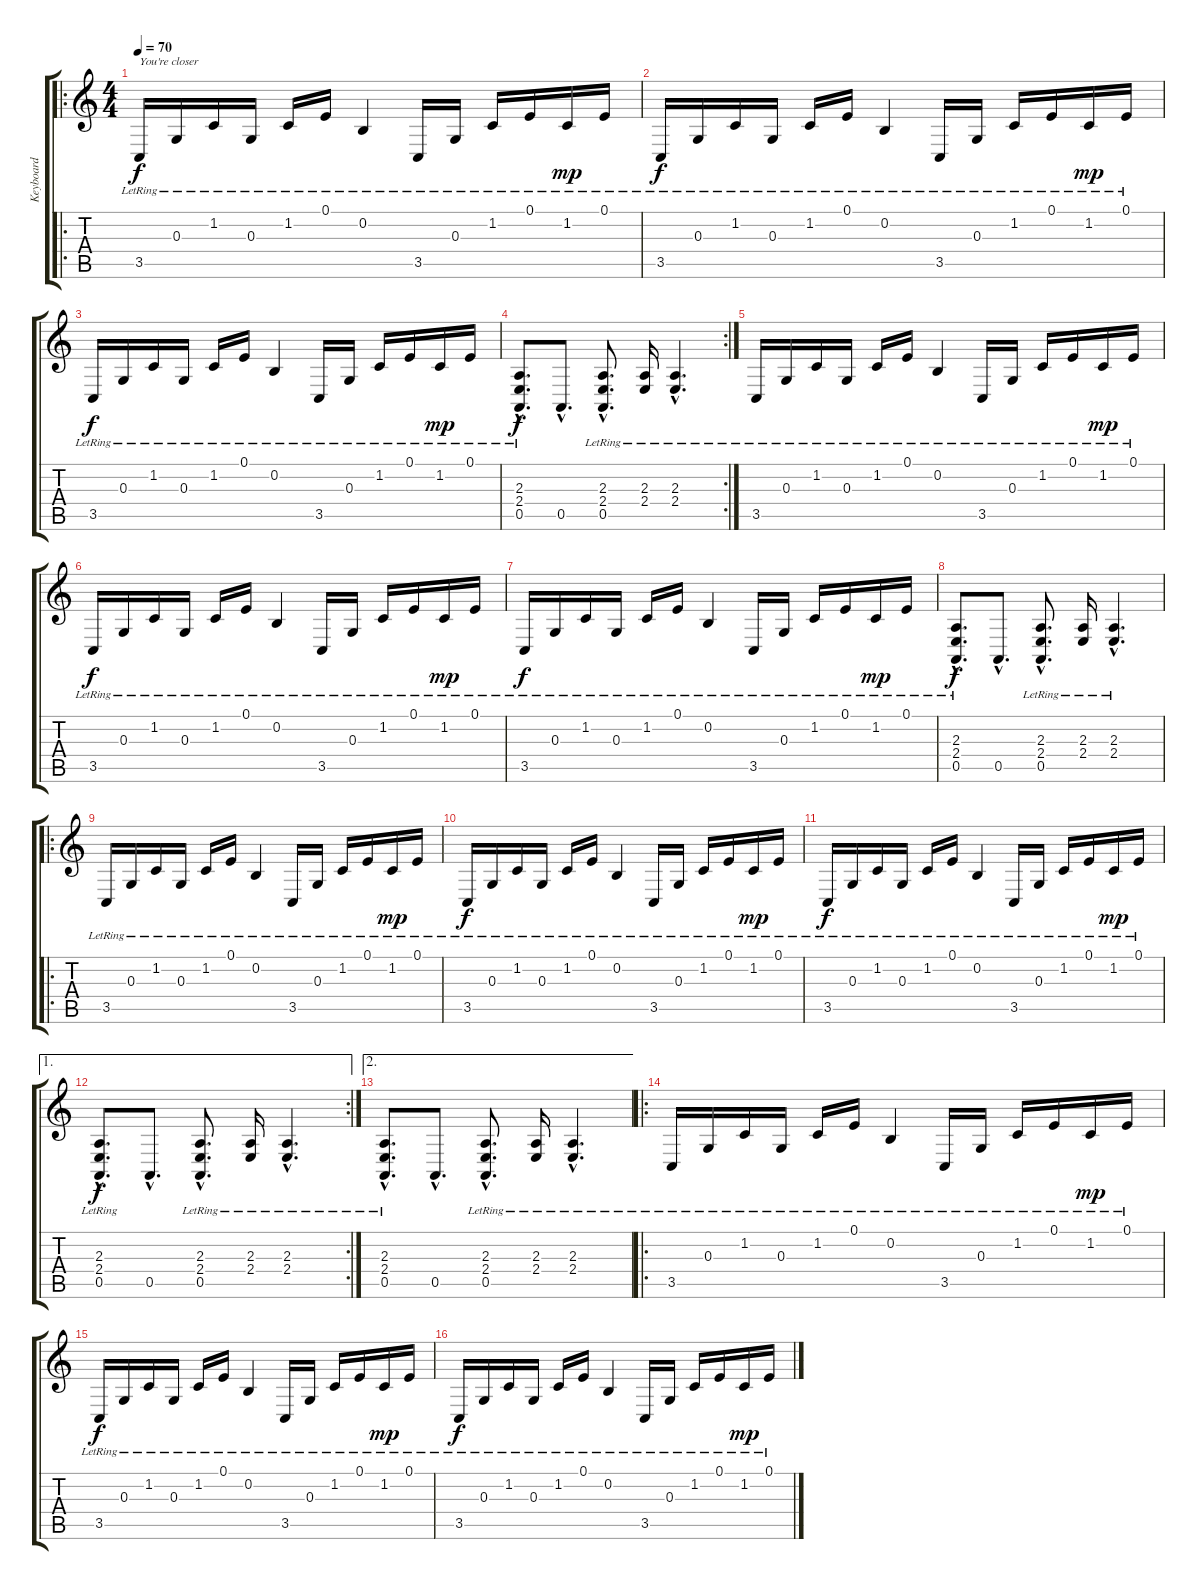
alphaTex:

\track ("Keyboard" "Keyboard") {instrument electricpiano1}
\staff {score tabs}
\tuning (E4 B3 G3 D3 A2 E2) {hide}
\ro
\ts (4 4)
\tempo 70
\clef g2
\ks c
3.5{lr}.16{txt "You're closer" dy f} 0.3{lr}.16 1.2{lr}.16 0.3{lr}.16 1.2{lr}.16 0.1{lr}.16 0.2{lr}.4 3.5{lr}.16 0.3{lr}.16 1.2{lr}.16 0.1{lr}.16 1.2{lr}.16{dy mp} 0.1{lr}.16 |
3.5{lr}.16{dy f} 0.3{lr}.16 1.2{lr}.16 0.3{lr}.16 1.2{lr}.16 0.1{lr}.16 0.2{lr}.4 3.5{lr}.16 0.3{lr}.16 1.2{lr}.16 0.1{lr}.16 1.2{lr}.16{dy mp} 0.1{lr}.16 |
3.5{lr}.16{dy f} 0.3{lr}.16 1.2{lr}.16 0.3{lr}.16 1.2{lr}.16 0.1{lr}.16 0.2{lr}.4 3.5{lr}.16 0.3{lr}.16 1.2{lr}.16 0.1{lr}.16 1.2{lr}.16{dy mp} 0.1{lr}.16 |
\rc 2
(2.3{hac lr} 2.4{hac lr} 0.5{hac}).8{d dy f} 0.5{hac}.8{d} (2.3{hac lr} 2.4{hac lr} 0.5{hac}).8{d} (2.3{lr} 2.4{lr}).16 (2.3{hac lr} 2.4{hac lr}).4{d} |
3.5{lr}.16{volume 13} 0.3{lr}.16 1.2{lr}.16 0.3{lr}.16 1.2{lr}.16 0.1{lr}.16 0.2{lr}.4 3.5{lr}.16 0.3{lr}.16 1.2{lr}.16 0.1{lr}.16 1.2{lr}.16{dy mp} 0.1{lr}.16 |
3.5{lr}.16{dy f} 0.3{lr}.16 1.2{lr}.16 0.3{lr}.16 1.2{lr}.16 0.1{lr}.16 0.2{lr}.4 3.5{lr}.16 0.3{lr}.16 1.2{lr}.16 0.1{lr}.16 1.2{lr}.16{dy mp} 0.1{lr}.16 |
3.5{lr}.16{dy f} 0.3{lr}.16 1.2{lr}.16 0.3{lr}.16 1.2{lr}.16 0.1{lr}.16 0.2{lr}.4 3.5{lr}.16 0.3{lr}.16 1.2{lr}.16 0.1{lr}.16 1.2{lr}.16{dy mp} 0.1{lr}.16 |
(2.3{hac lr} 2.4{hac lr} 0.5{hac}).8{d dy f} 0.5{hac}.8{d} (2.3{hac lr} 2.4{hac lr} 0.5{hac}).8{d} (2.3{lr} 2.4{lr}).16 (2.3{hac lr} 2.4{hac lr}).4{d} |
\ro
3.5{lr}.16 0.3{lr}.16 1.2{lr}.16 0.3{lr}.16 1.2{lr}.16 0.1{lr}.16 0.2{lr}.4 3.5{lr}.16 0.3{lr}.16 1.2{lr}.16 0.1{lr}.16 1.2{lr}.16{dy mp} 0.1{lr}.16 |
3.5{lr}.16{dy f} 0.3{lr}.16 1.2{lr}.16 0.3{lr}.16 1.2{lr}.16 0.1{lr}.16 0.2{lr}.4 3.5{lr}.16 0.3{lr}.16 1.2{lr}.16 0.1{lr}.16 1.2{lr}.16{dy mp} 0.1{lr}.16 |
3.5{lr}.16{dy f} 0.3{lr}.16 1.2{lr}.16 0.3{lr}.16 1.2{lr}.16 0.1{lr}.16 0.2{lr}.4 3.5{lr}.16 0.3{lr}.16 1.2{lr}.16 0.1{lr}.16 1.2{lr}.16{dy mp} 0.1{lr}.16 |
\ae 1
\rc 2
(2.3{hac lr} 2.4{hac lr} 0.5{hac}).8{d dy f} 0.5{hac}.8{d} (2.3{hac lr} 2.4{hac lr} 0.5{hac}).8{d} (2.3{lr} 2.4{lr}).16 (2.3{hac lr} 2.4{hac lr}).4{d} |
\ae 2
(2.3{hac lr} 2.4{hac lr} 0.5{hac}).8{d} 0.5{hac}.8{d} (2.3{hac lr} 2.4{hac lr} 0.5{hac}).8{d} (2.3{lr} 2.4{lr}).16 (2.3{hac lr} 2.4{hac lr}).4{d} |
\ro
3.5{lr}.16 0.3{lr}.16 1.2{lr}.16 0.3{lr}.16 1.2{lr}.16 0.1{lr}.16 0.2{lr}.4 3.5{lr}.16 0.3{lr}.16 1.2{lr}.16 0.1{lr}.16 1.2{lr}.16{dy mp} 0.1{lr}.16 |
3.5{lr}.16{dy f} 0.3{lr}.16 1.2{lr}.16 0.3{lr}.16 1.2{lr}.16 0.1{lr}.16 0.2{lr}.4 3.5{lr}.16 0.3{lr}.16 1.2{lr}.16 0.1{lr}.16 1.2{lr}.16{dy mp} 0.1{lr}.16 |
3.5{lr}.16{dy f} 0.3{lr}.16 1.2{lr}.16 0.3{lr}.16 1.2{lr}.16 0.1{lr}.16 0.2{lr}.4 3.5{lr}.16 0.3{lr}.16 1.2{lr}.16 0.1{lr}.16 1.2{lr}.16{dy mp} 0.1{lr}.16
